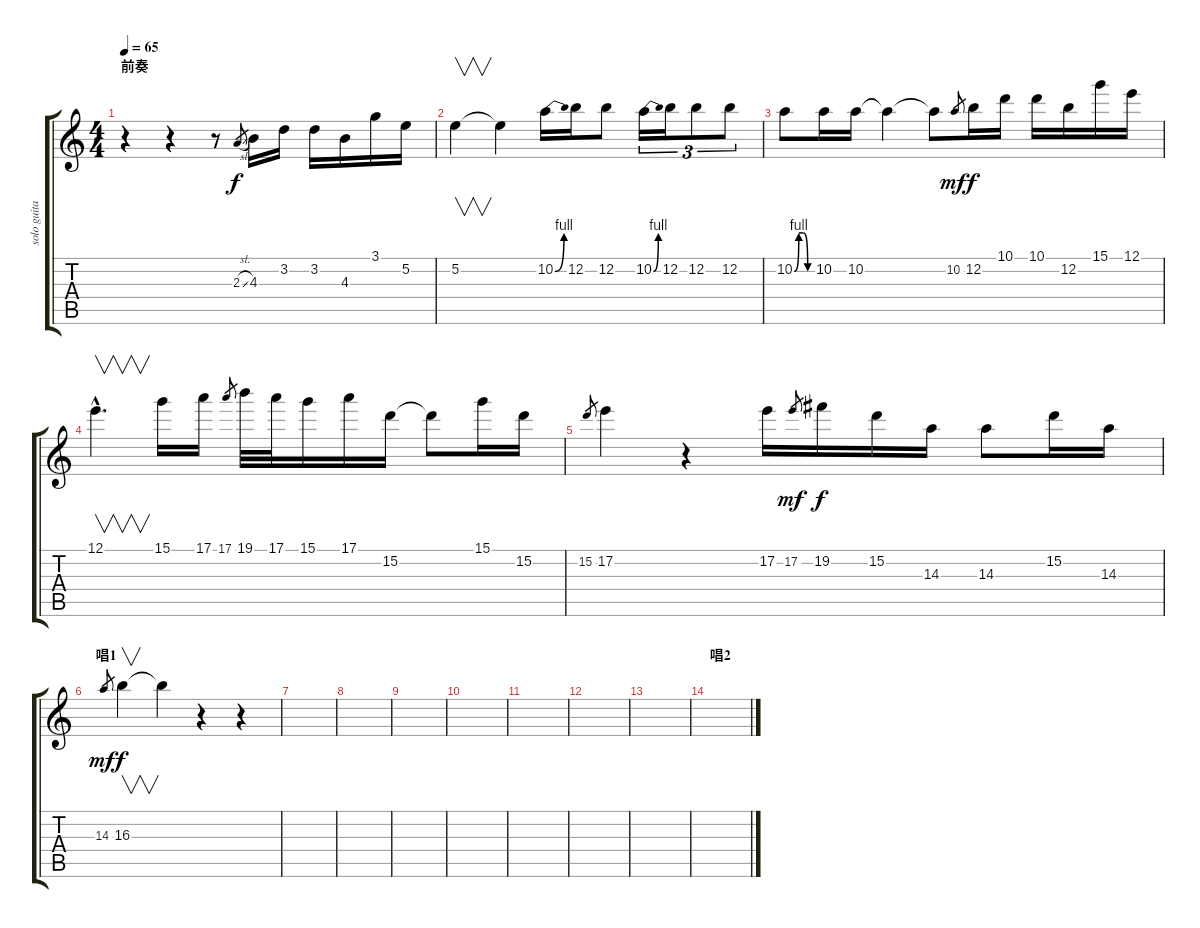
\track ("solo guitar" "solo guita") {instrument distortionguitar}
\staff {score tabs}
\tuning (E4 B3 G3 D3 A2 E2) {hide}
\ts (4 4)
\section ("" "前奏")
\tempo 65
\clef g2
\ks c
r.4{dy f instrument distortionguitar} r.4 r.8 2.3{sl}.8{gr} 4.3.16 3.2.16 3.2.16 4.3.16 3.1.16 5.2.16 |
5.2.4{v} 5.2{t}.4 10.2{be (bend 0 0 60 4)}.16 12.2.16 12.2.8 10.2{be (bend 0 0 60 4)}.16{tu (3 2)} 12.2.16{tu (3 2)} 12.2.8{tu (3 2)} 12.2.8{tu (3 2)} |
10.2{be (custom 0 0 15 4 30 4 45 0 60 0)}.8 10.2.16 10.2.16 10.2{t}.4 10.2{t}.8 10.2.8{gr dy mf} 12.2.16{dy f} 10.1.16 10.1.16 12.2.16 15.1.16 12.1.16 |
12.1{hac}.4{v d} 15.1.16 17.1.16 17.1.8{gr} 19.1.32 17.1.32 15.1.16 17.1.16 15.2.16 15.2{t}.8 15.1.16 15.2.16 |
15.2.8{gr} 17.2.4 r.4 17.2.16 17.2.8{gr dy mf} 19.2.16{dy f} 15.2.16 14.3.16 14.3.8 15.2.16 14.3.16 |
\section ("" "唱1")
14.3.8{gr dy mf} 16.3.4{v dy f} 16.3{t}.4 r.4 r.4 |
|
|
|
|
|
|
|
\section ("" "唱2")
